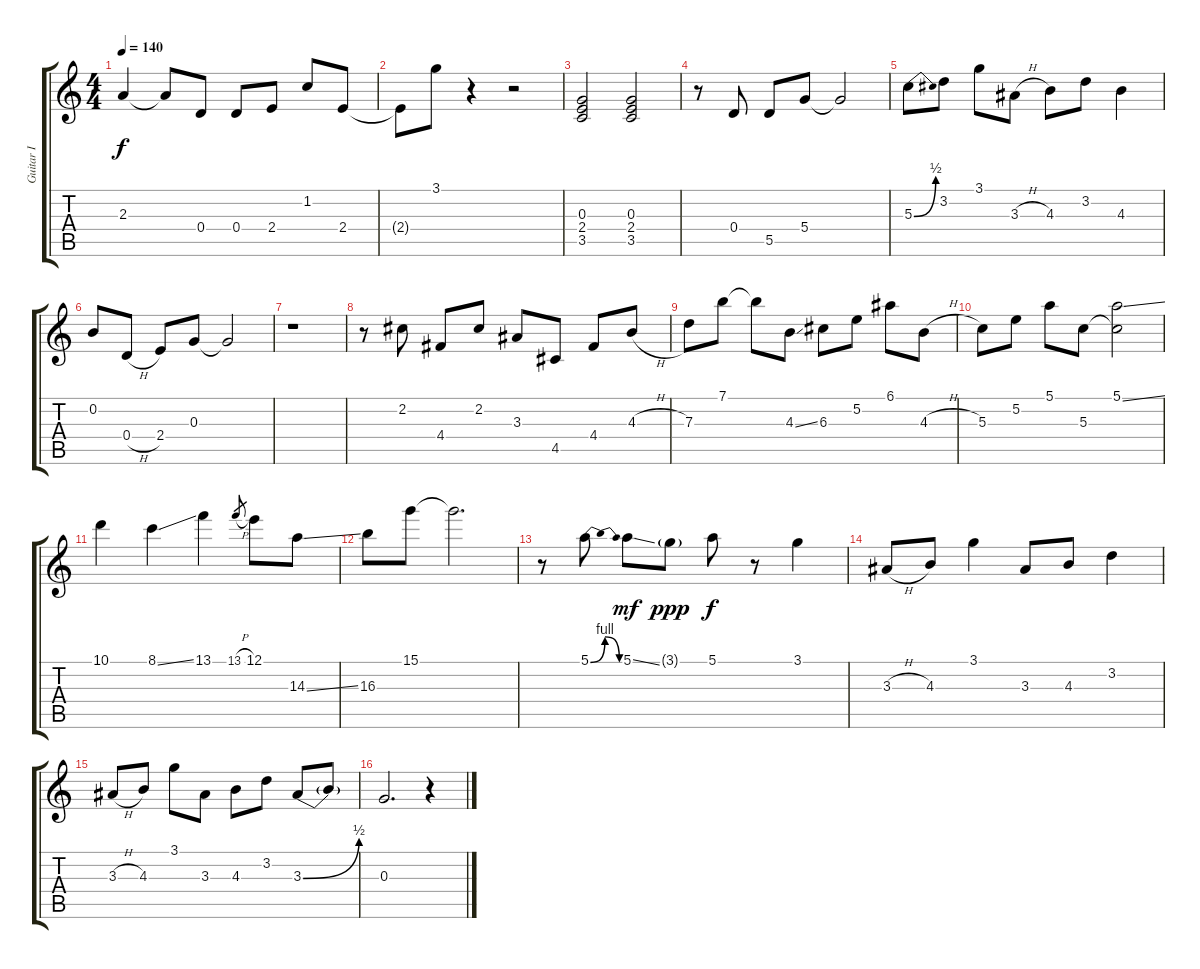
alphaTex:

\track ("Guitar I" "Guitar I") {instrument overdrivenguitar}
\staff {score tabs}
\tuning (E4 B3 G3 D3 A2 E2) {hide}
\ts (4 4)
\tempo 140
\clef g2
\ks c
2.3{t}.4{dy f} 2.3{t}.8 0.4.8 0.4.8 2.4.8 1.2.8 2.4.8 |
2.4{t}.8 3.1.8 r.4 r.2 |
(0.3 2.4 3.5).2 (0.3 2.4 3.5).2 |
r.8 0.4.8 5.5.8 5.4.8 5.4{t}.2 |
5.3{be (bend 0 0 60 2)}.8 3.2.8 3.1.8 3.3{h}.8 4.3.8 3.2.8 4.3.4 |
0.2.8 0.4{h}.8 2.4.8 0.3.8 0.3{t}.2 |
r.1 |
r.8 2.2.8 4.4.8 2.2.8 3.3.8 4.5.8 4.4.8 4.3{h}.8 |
7.3.8 7.1.8 7.1{t}.8 4.3{ss}.8 6.3.8 5.2.8 6.1.8 4.3{h}.8 |
5.3.8 5.2.8 5.1.8 5.3.8 (5.1{ss} 5.3{t}).2 |
10.1.4 8.1{ss}.4 13.1.4 13.1{h}.8{gr} 12.1.8 14.3{ss}.8 |
16.3.8 15.1.8 15.1{t}.2{d} |
r.8 5.1{be (bendrelease 0 0 15 4 30 4 60 0)}.8 5.1{ss}.8{dy mf} 3.1{g}.8{dy ppp} 5.1.8{dy f} r.8 3.1.4 |
3.3{h}.8 4.3.8 3.1.4 3.3.8 4.3.8 3.2.4 |
3.3{h}.8 4.3.8 3.1.8 3.3.8 4.3.8 3.2.8 3.3{be (bend 0 0 60 2)}.8 3.3{t}.8 |
0.3.2{d} r.4
